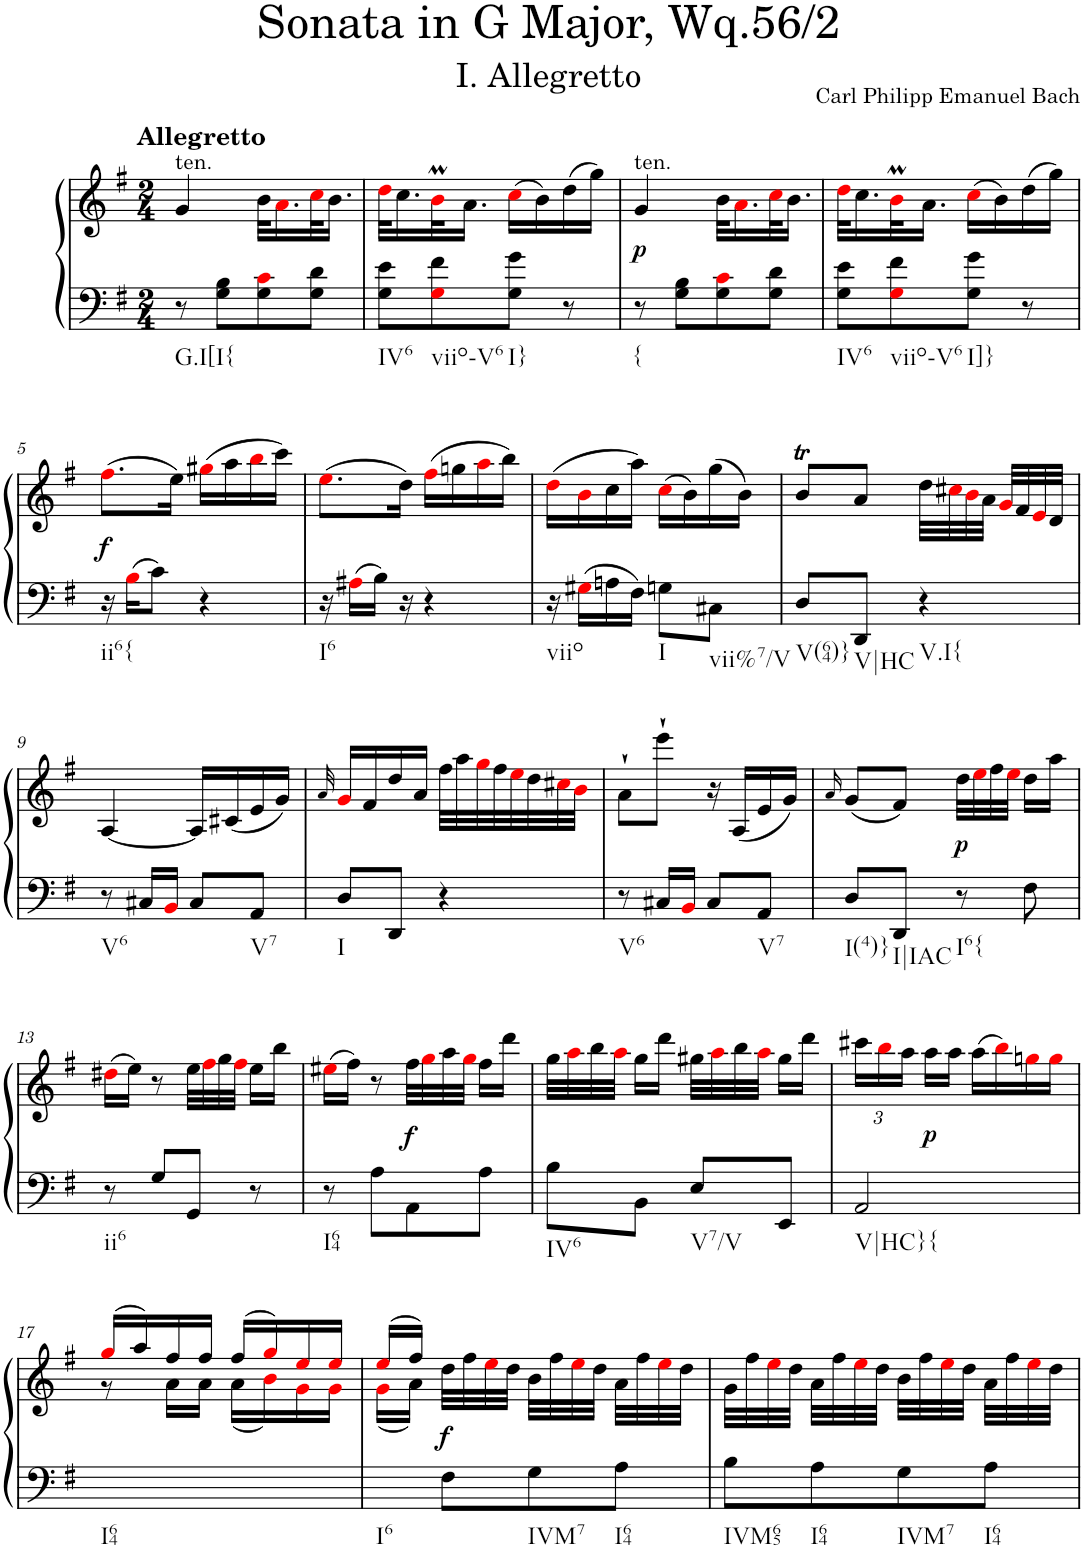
**kern	**kern	**dynam
*part1	*part1	*part1
*staff2	*staff1	*staff1/2
*I"Harpsichord	*	*
*I'Hch.	*	*
*clefF4	*clefG2	*
*k[f#]	*k[f#]	*
*G:	*G:	*
*M2/4	*M2/4	*
=1	=1	=1
!	!LO:TX:a:B:t=Аllegretto	!
!	!LO:TX:a:t=ten.	!
!LO:TX:b:t=G.I[I{	!	!
8r	4g/	.
8G\ 8B\L	.	.
8G\ 8ci\	32b\KLL	.
.	16.ai\	.
8G\ 8d\J	32cci\K	.
.	16.b\JJ	.
=2	=2	=2
!LO:TX:b:t=IV6	!	!
8G\ 8e\L	32ddi\KLL	.
.	16.cc\	.
!LO:TX:b:t=viio-V6	!	!
8Gi\ 8f#\	32bmi\K	.
.	16.a\JJ	.
!LO:TX:b:t=I}	!	!
8G\ 8g\J	(>16cci\LL	.
.	16b\)	.
8r	(>16dd\	.
.	16gg\JJ)	.
=3	=3	=3
!	!LO:TX:a:t=ten.	!
!LO:TX:b:t={	!	!
!	!	!LO:DY:b
8r	4g/	p
8G\ 8B\L	.	.
8G\ 8ci\	32b\KLL	.
.	16.ai\	.
8G\ 8d\J	32cci\K	.
.	16.b\JJ	.
=4	=4	=4
!LO:TX:b:t=IV6	!	!
8G\ 8e\L	32ddi\KLL	.
.	16.cc\	.
!LO:TX:b:t=viio-V6	!	!
8Gi\ 8f#\	32bmi\K	.
.	16.a\JJ	.
!LO:TX:b:t=I]}	!	!
8G\ 8g\J	(>16cci\LL	.
.	16b\)	.
8r	(>16dd\	.
.	16gg\JJ)	.
!!LO:LB:g=z
=5	=5	=5
!LO:TX:b:t=ii6{	!	!
!	!	!LO:DY:b
16r	(>8.ff#i\L	f
16Bi\KL	.	.
8c\J	.	.
.	16ee\Jk)	.
4r	(>16gg#Xi\LL	.
.	16aa\	.
.	16bbi\	.
.	16ccc\JJ)	.
=6	=6	=6
!LO:TX:b:t=I6	!	!
16r	(>8.eei\L	.
16A#Xi\LL	.	.
16B\JJ	.	.
16r	16dd\Jk)	.
4r	(>16ff#i\LL	.
.	16ggn\	.
.	16aai\	.
.	16bb\JJ)	.
=7	=7	=7
!LO:TX:b:t=viio	!	!
16r	(>16ddi\LL	.
16G#Xi\LL	16bi\	.
16An\	16cc\	.
16F#\JJ	16aa\JJ)	.
!LO:TX:b:t=I	!	!
8Gn\L	(>16cci\LL	.
.	16b\)	.
!LO:TX:b:t=vii%7/V	!	!
8C#X\J	(>16gg\	.
.	16b\JJ)	.
=8	=8	=8
!LO:TX:b:t=V(64)}	!	!
8D/L	8bt/L	.
!LO:TX:b:t=V|HC	!	!
8DD/J	8a/J	.
!LO:TX:b:t=V.I{	!	!
4r	32dd\LLL	.
.	32cc#Xi\	.
.	32bi\	.
.	32a\JJJ	.
.	32gi/LLL	.
.	32f#/	.
.	32ei/	.
.	32d/JJJ	.
!!LO:LB:g=z
=9	=9	=9
!LO:TX:b:t=V6	!	!
8r	[4A/	.
16C#X/LL	.	.
16BBi/JJ	.	.
8C#/L	16A/LL]	.
.	(<16c#X/	.
!LO:TX:b:t=V7	!	!
8AA/J	16e/	.
.	16g/JJ)	.
=10	=10	=10
.	32qa/	.
!LO:TX:b:t=I	!	!
8D/L	16gi/LL	.
.	16f#/	.
8DD/J	16dd/	.
.	16a/JJ	.
4r	32ff#\LLL	.
.	32aa\	.
.	32ggi\	.
.	32ff#\	.
.	32eei\	.
.	32dd\	.
.	32cc#Xi\	.
.	32bi\JJJ	.
=11	=11	=11
!LO:TX:b:t=V6	!	!
8r	8a`\L	.
16C#X/LL	8eee`\J	.
16BBi/JJ	.	.
8C#/L	16r	.
.	(<16A/LL	.
!LO:TX:b:t=V7	!	!
8AA/J	16e/	.
.	16g/JJ)	.
=12	=12	=12
.	16qa/	.
!LO:TX:b:t=I(4)}	!	!
8D/L	(<8g/L	.
!LO:TX:b:t=I|IAC	!	!
8DD/J	8f#/J)	.
!LO:TX:b:t=I6{	!	!
!	!	!LO:DY:b
8r	32dd\LLL	p
.	32eei\	.
.	32ff#\	.
.	32eei\JJJ	.
8F#\	16dd\LL	.
.	16aa\JJ	.
!!LO:LB:g=z
=13	=13	=13
!LO:TX:b:t=ii6	!	!
8r	(>16dd#Xi\LL	.
.	16ee\JJ)	.
8G/L	8r	.
8GG/J	32ee\LLL	.
.	32ff#i\	.
.	32gg\	.
.	32ff#i\JJJ	.
8r	16ee\LL	.
.	16bb\JJ	.
=14	=14	=14
!LO:TX:b:t=I64	!	!
8r	(>16ee#Xi\LL	.
.	16ff#\JJ)	.
8A\L	8r	.
!	!	!LO:DY:b
8AA\	32ff#\LLL	f
.	32ggi\	.
.	32aa\	.
.	32ggi\JJJ	.
8A\J	16ff#\LL	.
.	16ddd\JJ	.
=15	=15	=15
!LO:TX:b:t=IV6	!	!
8B\L	32gg\LLL	.
.	32aai\	.
.	32bb\	.
.	32aai\JJJ	.
8BB\J	16gg\LL	.
.	16ddd\JJ	.
!LO:TX:b:t=V7/V	!	!
8E/L	32gg#X\LLL	.
.	32aai\	.
.	32bb\	.
.	32aai\JJJ	.
8EE/J	16gg#\LL	.
.	16ddd\JJ	.
=16	=16	=16
*	*Xbrackettup	*
!LO:TX:b:t=V|HC}{	!	!
2AA/	24ccc#X\LL	.
.	24bbi\	.
.	24aa\JJ	.
!	!	!LO:DY:b
.	16aa\LL	p
.	16aa\JJ	.
.	(>16aa\LL	.
.	16bbi\)	.
.	16ggni\	.
.	16ggi\JJ	.
!!LO:LB:g=z
=17	=17	=17
*	*^	*
!LO:TX:b:t=I64	!	!	!
2ryy	(>16ggi/LL	8r	.
.	16aa/)	.	.
.	16ff#/	16a\LL	.
.	16ff#/JJ	16a\JJ	.
.	(>16ff#/LL	(<16a\LL	.
.	16ggi/)	16bi\)	.
.	16eei/	16gi\	.
.	16eei/JJ	16gi\JJ	.
=18	=18	=18	=18
!LO:TX:b:t=I6	!	!	!
8ryy	(>16eei/LL	(<16gi\LL	.
.	16ff#/JJ)	16a\JJ)	.
!	!	!	!LO:DY:b
8F#\L	32dd\LLL	4.ryy	f
.	32ff#\	.	.
.	32eei\	.	.
.	32dd\JJJ	.	.
!LO:TX:b:t=IVM7	!	!	!
8G\	32b\LLL	.	.
.	32ff#\	.	.
.	32eei\	.	.
.	32dd\JJJ	.	.
!LO:TX:b:t=I64	!	!	!
8A\J	32a\LLL	.	.
.	32ff#\	.	.
.	32eei\	.	.
.	32dd\JJJ	.	.
*	*v	*v	*
=19	=19	=19
!LO:TX:b:t=IVM65	!	!
8B\L	32g\LLL	.
.	32ff#\	.
.	32eei\	.
.	32dd\JJJ	.
!LO:TX:b:t=I64	!	!
8A\	32a\LLL	.
.	32ff#\	.
.	32eei\	.
.	32dd\JJJ	.
!LO:TX:b:t=IVM7	!	!
8G\	32b\LLL	.
.	32ff#\	.
.	32eei\	.
.	32dd\JJJ	.
!LO:TX:b:t=I64	!	!
8A\J	32a\LLL	.
.	32ff#\	.
.	32eei\	.
.	32dd\JJJ	.
=	=	=
*-	*-	*-
